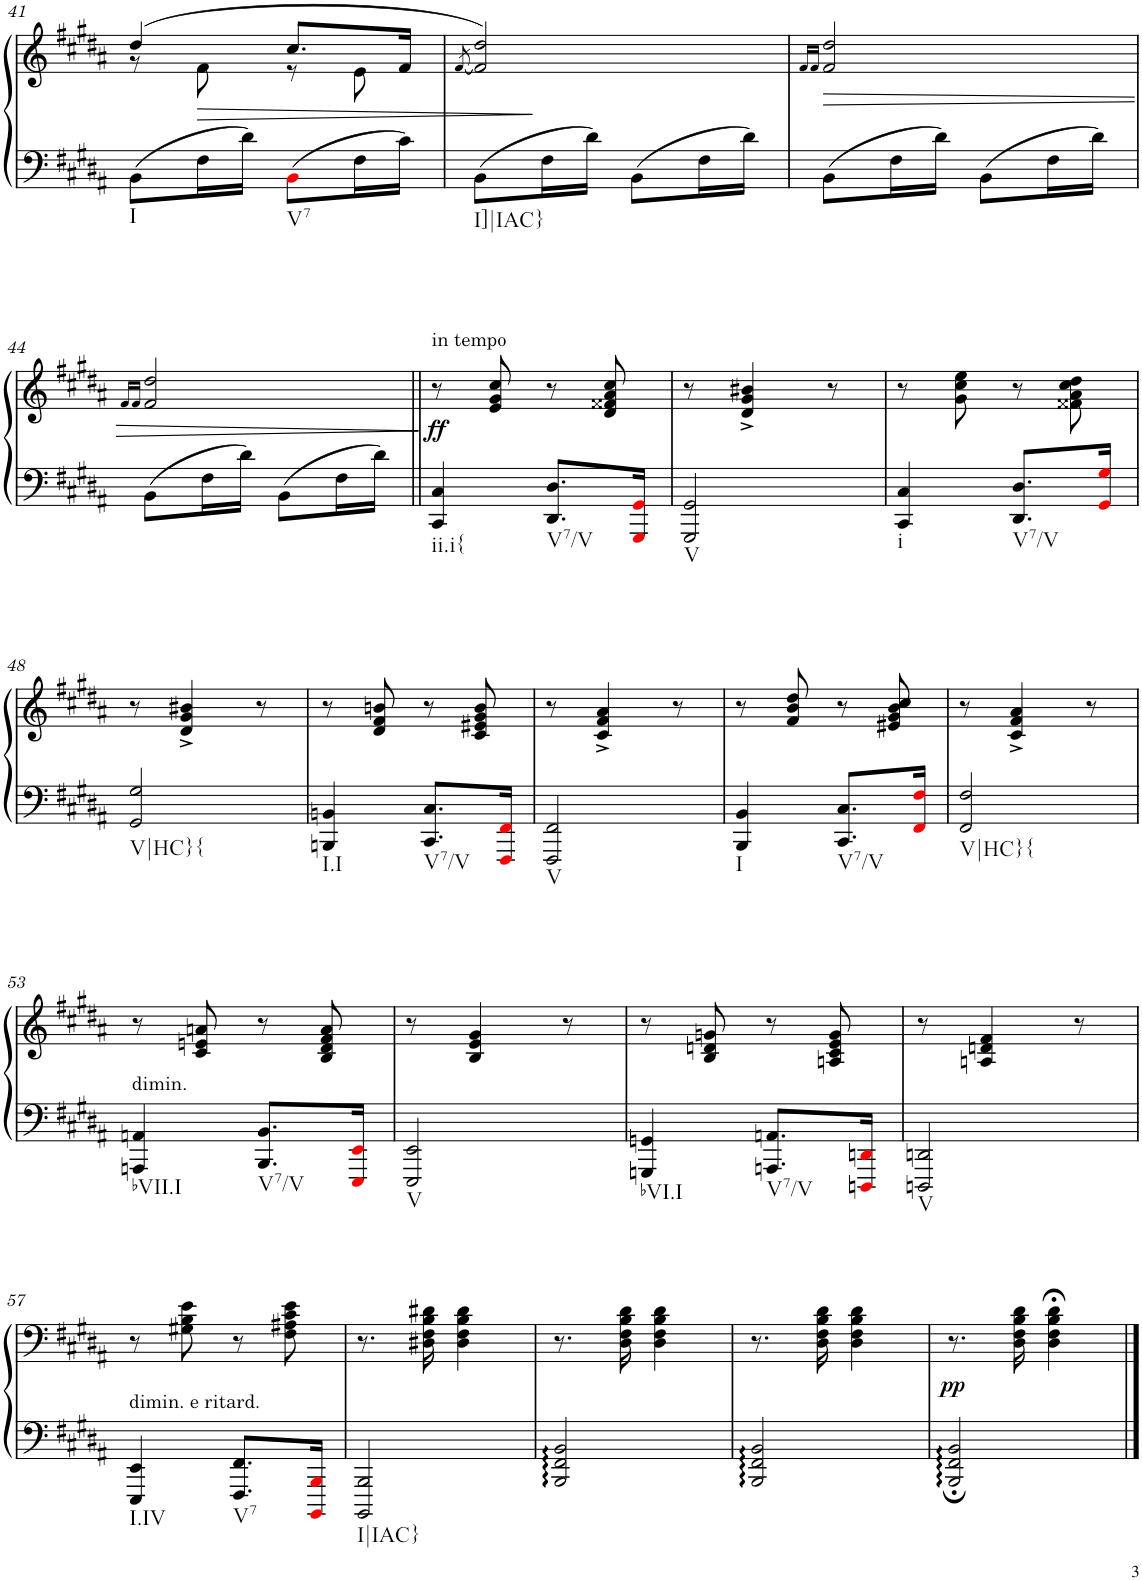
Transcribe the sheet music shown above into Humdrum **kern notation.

**kern	**kern	**dynam
*part1	*part1	*part1
*staff2	*staff1	*staff1/2
*I"Piano	*	*
*I'Pno.	*	*
!!LO:PB:g=z
*clefF4	*clefG2	*
*k[f#c#g#d#a#]	*k[f#c#g#d#a#]	*
*M2/4	*M2/4	*
=41	=41	=41
*	*^	*
!LO:TX:b:t=I	!	!	!
8BB\L	(4dd#/	8r	.
16F#\L	.	8f#\	.
16d#\JJ	.	.	.
!LO:TX:b:t=V7	!	!	!
8BBi\L	8.cc#/L	8r	.
16F#\L	.	8e\	.
16c#\JJ	16f#/Jk	.	.
*	*v	*v	*
=42	=42	=42
.	[8qf#/	.
!LO:TX:b:t=I]|IAC}	!	!
8BB\L	2f#/] 2dd#/)	.
16F#\L	.	.
16d#\JJ	.	.
8BB\L	.	.
16F#\L	.	.
16d#\JJ	.	.
=43	=43	=43
.	16qf#/LL	.
.	16qf#/JJ_	.
8BB\L	2f#/ 2dd#/	.
16F#\L	.	.
16d#\JJ	.	.
8BB\L	.	.
16F#\L	.	.
16d#\JJ	.	.
!!LO:LB:g=z
=44	=44	=44
.	16qf#/LL	.
.	16qf#/JJ_	.
8BB\L	2f#/ 2dd#/	.
16F#\L	.	.
16d#\JJ	.	.
8BB\L	.	.
16F#\L	.	.
16d#\JJ	.	.
=45||	=45||	=45||
!	!LO:TX:a:t=in tempo	!
!LO:TX:b:t=ii.i{	!	!
!	!	!LO:DY:b
4CC#/ 4C#/	8r	ff
.	8e/ 8g#/ 8cc#/	.
!LO:TX:b:t=V7/V	!	!
8.DD#/ 8.D#/L	8r	.
.	8d#/ 8f##X/ 8a#/ 8cc#/	.
16GGG#i/ 16GG#i/Jk	.	.
=46	=46	=46
!LO:TX:b:t=V	!	!
2GGG#/ 2GG#/	8r	.
.	4d#/^ 4g#/^ 4b#X/^	.
.	8r	.
=47	=47	=47
!LO:TX:b:t=i	!	!
4CC#/ 4C#/	8r	.
.	8g#\ 8cc#\ 8ee\	.
!LO:TX:b:t=V7/V	!	!
8.DD#/ 8.D#/L	8r	.
.	8f##X\ 8a#\ 8cc#\ 8dd#\	.
16GG#i/ 16G#i/Jk	.	.
!!LO:LB:g=z
=48	=48	=48
!LO:TX:b:t=V|HC}{	!	!
2GG#/ 2G#/	8r	.
.	4d#/^ 4g#/^ 4b#X/^	.
.	8r	.
=49	=49	=49
!LO:TX:b:t=I.I	!	!
4BBBn/ 4BBn/	8r	.
.	8d#/ 8f#/ 8bn/	.
!LO:TX:b:t=V7/V	!	!
8.CC#/ 8.C#/L	8r	.
.	8c#/ 8e#X/ 8g#/ 8b/	.
16FFF#i/ 16FF#i/Jk	.	.
=50	=50	=50
!LO:TX:b:t=V	!	!
2FFF#/ 2FF#/	8r	.
.	4c#/^ 4f#/^ 4a#/^	.
.	8r	.
=51	=51	=51
!LO:TX:b:t=I	!	!
4BBB/ 4BB/	8r	.
.	8f#/ 8b/ 8dd#/	.
!LO:TX:b:t=V7/V	!	!
8.CC#/ 8.C#/L	8r	.
.	8e#X/ 8g#/ 8b/ 8cc#/	.
16FF#i/ 16F#i/Jk	.	.
=52	=52	=52
!LO:TX:b:t=V|HC}{	!	!
2FF#/ 2F#/	8r	.
.	4c#/^ 4f#/^ 4a#/^	.
.	8r	.
!!LO:LB:g=z
=53	=53	=53
!	!LO:TX:b:t=dimin.	!
!LO:TX:b:t=bVII.I	!	!
4AAAn/ 4AAn/	8r	.
.	8c#/ 8en/ 8an/	.
!LO:TX:b:t=V7/V	!	!
8.BBB/ 8.BB/L	8r	.
.	8B/ 8d#/ 8f#/ 8a/	.
16EEEi/ 16EEi/Jk	.	.
=54	=54	=54
!LO:TX:b:t=V	!	!
2EEE/ 2EE/	8r	.
.	4B/ 4e/ 4g#/	.
.	8r	.
=55	=55	=55
!LO:TX:b:t=bVI.I	!	!
4GGGn/ 4GGn/	8r	.
.	8B/ 8dn/ 8gn/	.
!LO:TX:b:t=V7/V	!	!
8.AAAn/ 8.AAn/L	8r	.
.	8An/ 8c#/ 8e/ 8g/	.
16DDDni/ 16DDni/Jk	.	.
=56	=56	=56
!LO:TX:b:t=V	!	!
2DDDn/ 2DDn/	8r	.
.	4An/ 4dn/ 4f#/	.
.	8r	.
!!LO:LB:g=z
=57	=57	=57
!	!LO:TX:b:t=dimin. e ritard.	!
!LO:TX:b:t=I.IV	!	!
4EEE/ 4EE/	8r	.
.	8G#X\ 8B\ 8e\	.
!LO:TX:b:t=V7	!	!
8.FFF#/ 8.FF#/L	8r	.
.	8F#\ 8A#X\ 8c#\ 8e\	.
16BBBBi/ 16BBBi/Jk	.	.
=58	=58	=58
!LO:TX:b:t=I|IAC}	!	!
2BBBB/ 2BBB/	8.r	.
.	16D#X\ 16F#\ 16B\ 16d#X\	.
.	4D#\ 4F#\ 4B\ 4d#\	.
=59	=59	=59
2BBB/:: 2FF#/:: 2BB/::	8.r	.
.	16D#\ 16F#\ 16B\ 16d#\	.
.	4D#\ 4F#\ 4B\ 4d#\	.
=60	=60	=60
2BBB/:: 2FF#/:: 2BB/::	8.r	.
.	16D#\ 16F#\ 16B\ 16d#\	.
.	4D#\ 4F#\ 4B\ 4d#\	.
=61	=61	=61
!	!	!LO:DY:b
2BBB/::; 2FF#/::; 2BB/::;	8.r	pp
.	16D#\ 16F#\ 16B\ 16d#\	.
.	4D#\;< 4F#\;< 4B\;< 4d#\;<	.
==	==	==
*-	*-	*-
